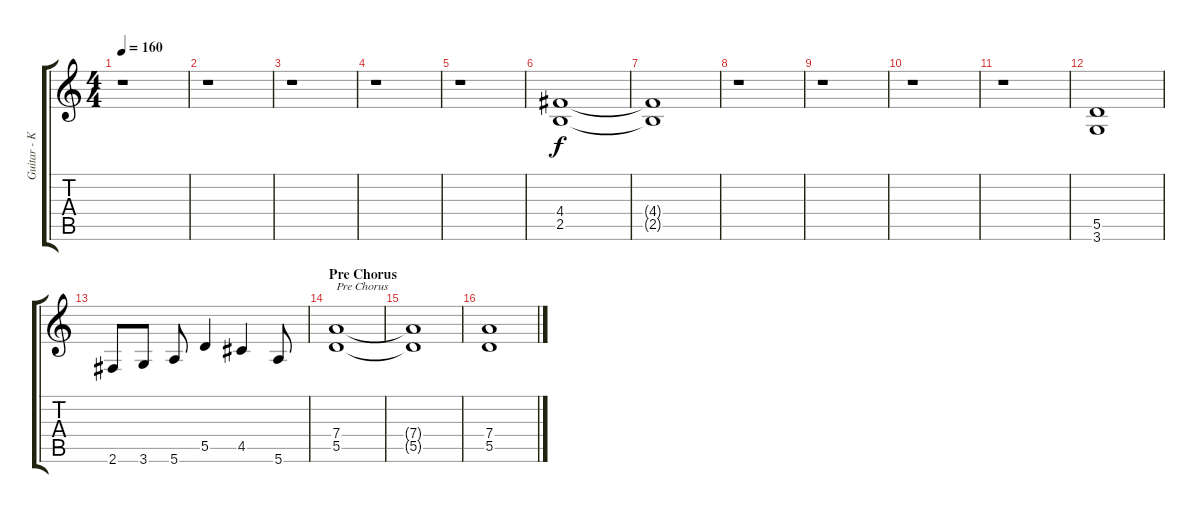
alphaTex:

\track ("Guitar - Kai Hansen" "Guitar - K") {instrument distortionguitar}
\staff {score tabs}
\tuning (E4 B3 G3 D3 A2 E2) {hide}
\ts (4 4)
\tempo 160
\clef g2
\ks c
r.1{dy f} |
r.1 |
r.1 |
r.1 |
r.1 |
(4.4 2.5).1 |
(4.4{t} 2.5{t}).1 |
r.1 |
r.1 |
r.1 |
r.1 |
(5.5 3.6).1 |
2.6.8 3.6.8 5.6.8 5.5.4 4.5.4 5.6.8 |
\section ("" "Pre Chorus")
(7.4 5.5).1{txt "Pre Chorus"} |
(7.4{t} 5.5{t}).1 |
(7.4 5.5).1
